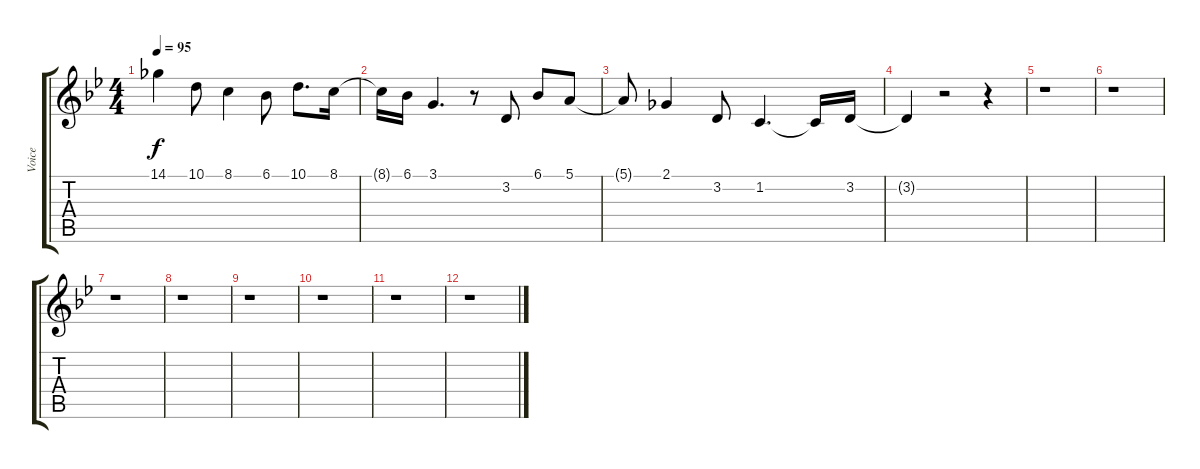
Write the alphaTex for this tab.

\track ("Voice" "Voice") {instrument violin}
\staff {score tabs}
\tuning (E4 B3 G3 D3 A2 E2) {hide}
\ts (4 4)
\tempo 95
\clef g2
\ks gminor
14.1.4{dy f} 10.1.8 8.1.4 6.1.8 10.1.8{d} 8.1.16 |
8.1{t}.16 6.1.16 3.1.4{d} r.8 3.2.8 6.1.8 5.1.8 |
5.1{t}.8 2.1.4 3.2.8 1.2.4{d} 1.2{t}.16 3.2.16 |
3.2{t}.4 r.2 r.4 |
r.1 |
r.1 |
r.1 |
r.1 |
r.1 |
r.1 |
r.1 |
r.1
